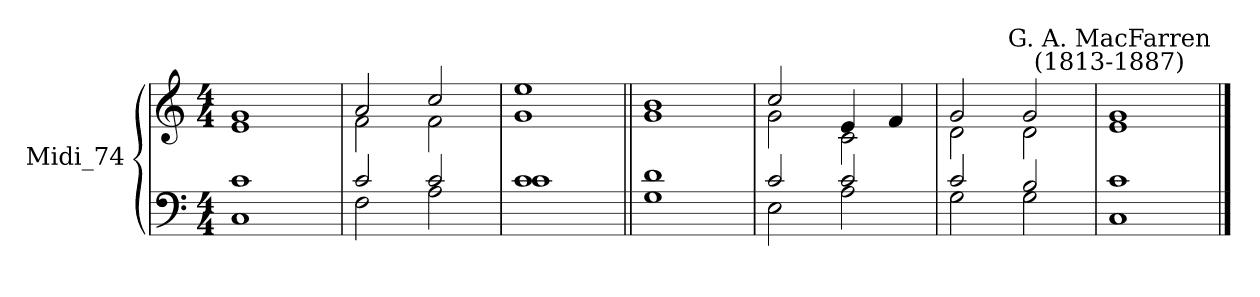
**kern	**kern
*part2	*part1
*staff2	*staff1
*I"Midi_74	*I"Midi_74
*clefF4	*clefG2
*k[]	*k[]
*C:	*C:
*M4/4	*M4/4
=1	=1
*^	*^
1c/	1C\	1g\	1e\
=2	=2	=2	=2
2c/	2F\	2a/	2f\
2c/	2A\	2cc/	2f\
=3	=3	=3	=3
1c/	1c\	1ee/	1g\
=4||	=4||	=4||	=4||
1d/	1G\	1b/	1g\
=5	=5	=5	=5
2c/	2E\	2cc/	2g\
2c/	2A\	4e/	2c\
.	.	4f/	.
=6	=6	=6	=6
2c/	2G\	2g/	2d\
2B/	2G\	2g/	2d\
=7	=7	=7	=7
!	!	!LO:TX:a:cj:t=G. A. MacFarren\n(1813-1887)	!
1c/	1C\	1g/	1e\
*v	*v	*	*
*	*v	*v
==	==
*-	*-
